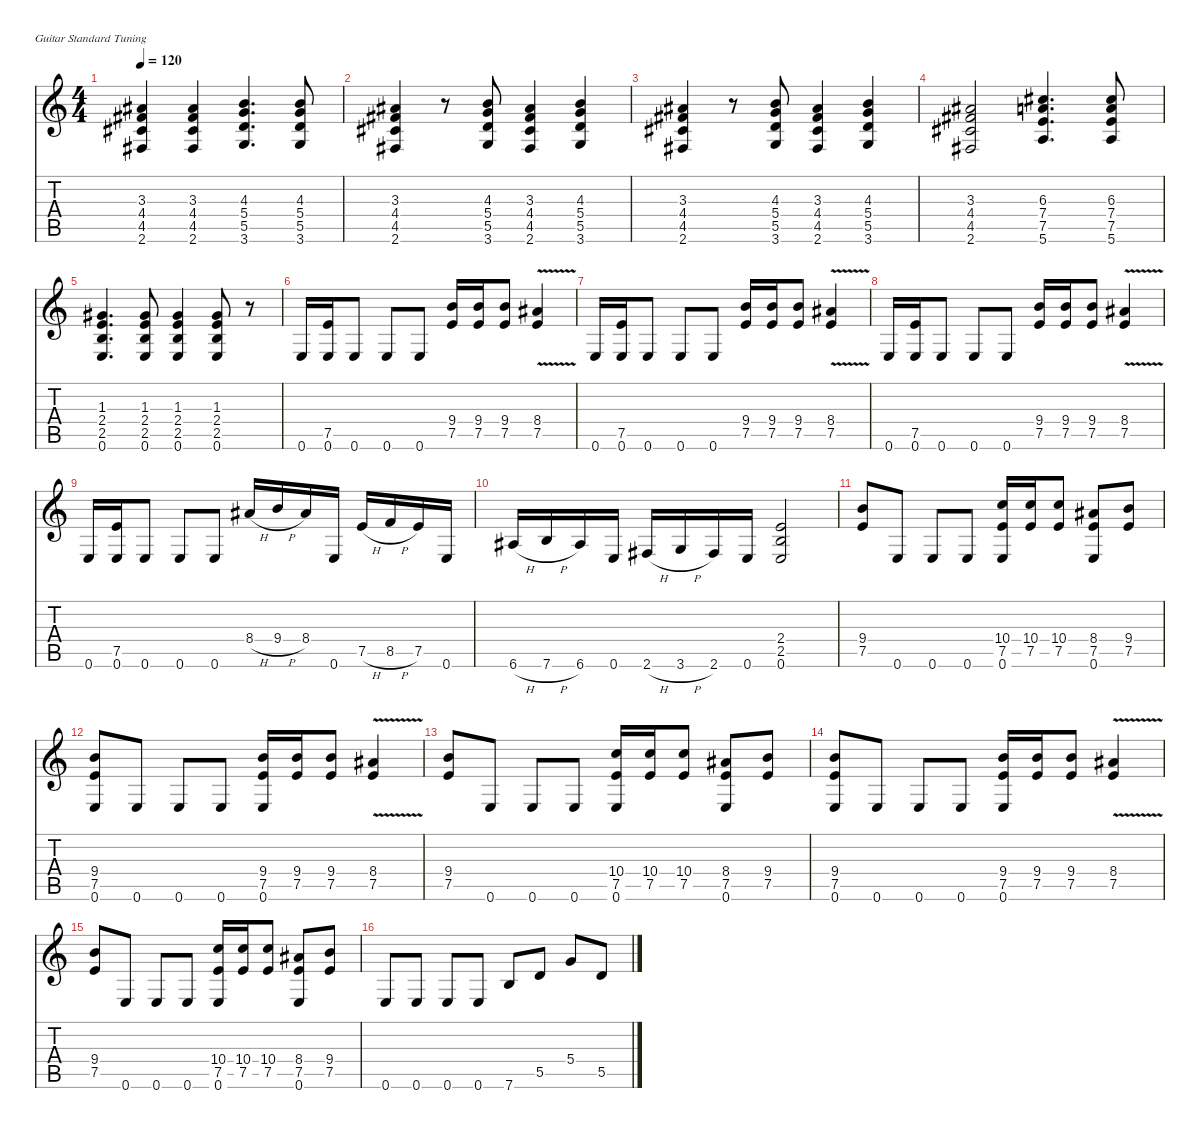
\defaultSystemsLayout 4
\hideDynamics
\bracketExtendMode nobrackets
\singleTrackTrackNamePolicy hidden
\multiTrackTrackNamePolicy hidden
\otherSystemsTrackNameOrientation horizontal
\track ("Hetfield" "dist.guit.") {instrument distortionguitar}
\staff {score tabs}
\tuning (E4 B3 G3 D3 A2 E2)
\ts (4 4)
\tempo 120
\clef g2
\ks c
(3.3{acc #} 4.4{acc #} 4.5{acc #} 2.6{acc #}).4{dy f beam Up} (3.3{acc #} 4.4{acc #} 4.5{acc #} 2.6{acc #}).4{beam Up} (4.3 5.4 5.5 3.6).4{d beam Up} (4.3 5.4 5.5 3.6).8{beam Up} |
(3.3{acc #} 4.4{acc #} 4.5{acc #} 2.6{acc #}).4{beam Up} r.8{beam Up} (4.3 5.4 5.5 3.6).8{beam Up} (3.3{acc #} 4.4{acc #} 4.5{acc #} 2.6{acc #}).4{beam Up} (4.3 5.4 5.5 3.6).4{beam Up} |
(3.3{acc #} 4.4{acc #} 4.5{acc #} 2.6{acc #}).4{beam Up} r.8{beam Up} (4.3 5.4 5.5 3.6).8{beam Up} (3.3{acc #} 4.4{acc #} 4.5{acc #} 2.6{acc #}).4{beam Up} (4.3 5.4 5.5 3.6).4{beam Up} |
(3.3{acc #} 4.4{acc #} 4.5{acc #} 2.6{acc #}).2{beam Up} (6.3{acc #} 7.4 7.5 5.6).4{d beam Up} (6.3{acc #} 7.4 7.5 5.6).8{beam Up} |
(1.3{acc #} 2.4 2.5 0.6).4{d beam Up} (1.3{acc #} 2.4 2.5 0.6).8{beam Up} (1.3{acc #} 2.4 2.5 0.6).4{beam Up} (1.3{acc #} 2.4 2.5 0.6).8{beam Up} r.8{beam Up} |
0.6.16{beam Up} (7.5 0.6).16{beam Up} 0.6.8{beam Up} 0.6.8{beam Up} 0.6.8{beam Up} (9.4 7.5).16{beam Up} (9.4 7.5).16{beam Up} (9.4 7.5).8{beam Up} (8.4{v acc #} 7.5{v}).4{beam Up} |
0.6.16{beam Up} (7.5 0.6).16{beam Up} 0.6.8{beam Up} 0.6.8{beam Up} 0.6.8{beam Up} (9.4 7.5).16{beam Up} (9.4 7.5).16{beam Up} (9.4 7.5).8{beam Up} (8.4{v acc #} 7.5{v}).4{beam Up} |
0.6.16{beam Up} (7.5 0.6).16{beam Up} 0.6.8{beam Up} 0.6.8{beam Up} 0.6.8{beam Up} (9.4 7.5).16{beam Up} (9.4 7.5).16{beam Up} (9.4 7.5).8{beam Up} (8.4{v acc #} 7.5{v}).4{beam Up} |
0.6.16{beam Up} (7.5 0.6).16{beam Up} 0.6.8{beam Up} 0.6.8{beam Up} 0.6.8{beam Up} 8.4{h acc #}.16{beam Up} 9.4{h}.16{beam Up} 8.4{acc #}.16{beam Up} 0.6.16{beam Up} 7.5{h}.16{beam Up} 8.5{h}.16{beam Up} 7.5.16{beam Up} 0.6.16{beam Up} |
6.6{h acc #}.16{beam Up} 7.6{h}.16{beam Up} 6.6{acc #}.16{beam Up} 0.6.16{beam Up} 2.6{h acc #}.16{beam Up} 3.6{h}.16{beam Up} 2.6{acc #}.16{beam Up} 0.6.16{beam Up} (2.4 2.5 0.6).2{beam Up} |
(9.4 7.5).8{beam Up} 0.6.8{beam Up} 0.6.8{beam Up} 0.6.8{beam Up} (10.4 7.5 0.6).16{beam Up} (10.4 7.5).16{beam Up} (10.4 7.5).8{beam Up} (8.4{acc #} 7.5 0.6).8{beam Up} (9.4 7.5).8{beam Up} |
(9.4 7.5 0.6).8{beam Up} 0.6.8{beam Up} 0.6.8{beam Up} 0.6.8{beam Up} (9.4 7.5 0.6).16{beam Up} (9.4 7.5).16{beam Up} (9.4 7.5).8{beam Up} (8.4{v acc #} 7.5{v}).4{beam Up} |
(9.4 7.5).8{beam Up} 0.6.8{beam Up} 0.6.8{beam Up} 0.6.8{beam Up} (10.4 7.5 0.6).16{beam Up} (10.4 7.5).16{beam Up} (10.4 7.5).8{beam Up} (8.4{acc #} 7.5 0.6).8{beam Up} (9.4 7.5).8{beam Up} |
(9.4 7.5 0.6).8{beam Up} 0.6.8{beam Up} 0.6.8{beam Up} 0.6.8{beam Up} (9.4 7.5 0.6).16{beam Up} (9.4 7.5).16{beam Up} (9.4 7.5).8{beam Up} (8.4{v acc #} 7.5{v}).4{beam Up} |
(9.4 7.5).8{beam Up} 0.6.8{beam Up} 0.6.8{beam Up} 0.6.8{beam Up} (10.4 7.5 0.6).16{beam Up} (10.4 7.5).16{beam Up} (10.4 7.5).8{beam Up} (8.4{acc #} 7.5 0.6).8{beam Up} (9.4 7.5).8{beam Up} |
0.6.8{beam Up} 0.6.8{beam Up} 0.6.8{beam Up} 0.6.8{beam Up} 7.6.8{beam Up} 5.5.8{beam Up} 5.4.8{beam Up} 5.5.8{beam Up}
